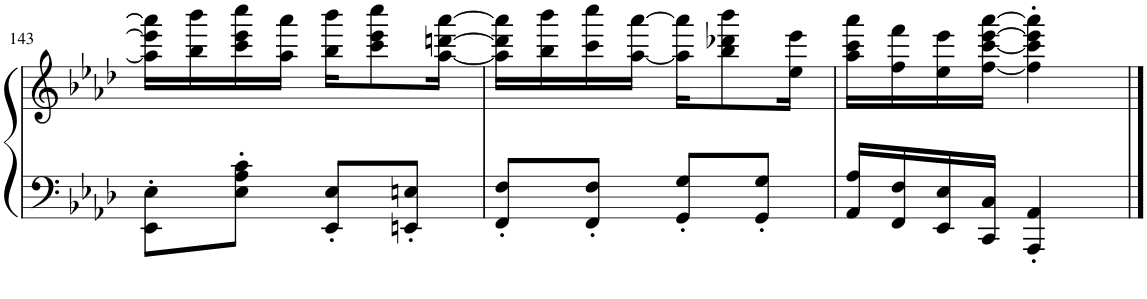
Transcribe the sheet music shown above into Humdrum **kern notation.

**kern	**kern
*part1	*part1
*staff2	*staff1
*I"Honky Tonk Piano	*
*I'Hnk. Pno.	*
!!LO:PB:g=z
*clefF4	*clefG2
*k[b-e-a-d-]	*k[b-e-a-d-]
*M2/4	*M2/4
=143	=143
8EE-\' 8E-\'L	16aa-\] 16eee-\] 16aaa-\]LL
.	16bb-\ 16bbb-\
8E-\' 8A-\' 8c\'J	16ccc\ 16eee-\ 16cccc\
.	16aa-\ 16aaa-\JJ
8EE-/' 8E-/'L	16bb-\ 16bbb-\KL
.	8ccc\ 8eee-\ 8cccc\
8EEn/' 8En/'J	.
.	[16aa-\ [16dddn\ [16aaa-\Jk
=144	=144
8FF/' 8F/'L	16aa-\] 16ddd\] 16aaa-\]LL
.	16bb-\ 16bbb-\
8FF/' 8F/'J	16ccc\ 16cccc\
.	[16aa-\ [16aaa-\JJ
8GG/' 8G/'L	16aa-\] 16aaa-\]KL
.	8bb-\ 8ddd-X\ 8bbb-\
8GG/' 8G/'J	.
.	16ee-\ 16eee-\Jk
=145	=145
16AA-/ 16A-/LL	16aa-\ 16ccc\ 16aaa-\LL
16FF/ 16F/	16ff\ 16fff\
16EE-/ 16E-/	16ee-\ 16eee-\
16CC/ 16C/JJ	[16ff\ [16ccc\ [16eee-\ [16aaa-\JJ
4AAA-/' 4AA-/'	4ff\]' 4ccc\]' 4eee-\]' 4aaa-\]'
==	==
*-	*-
